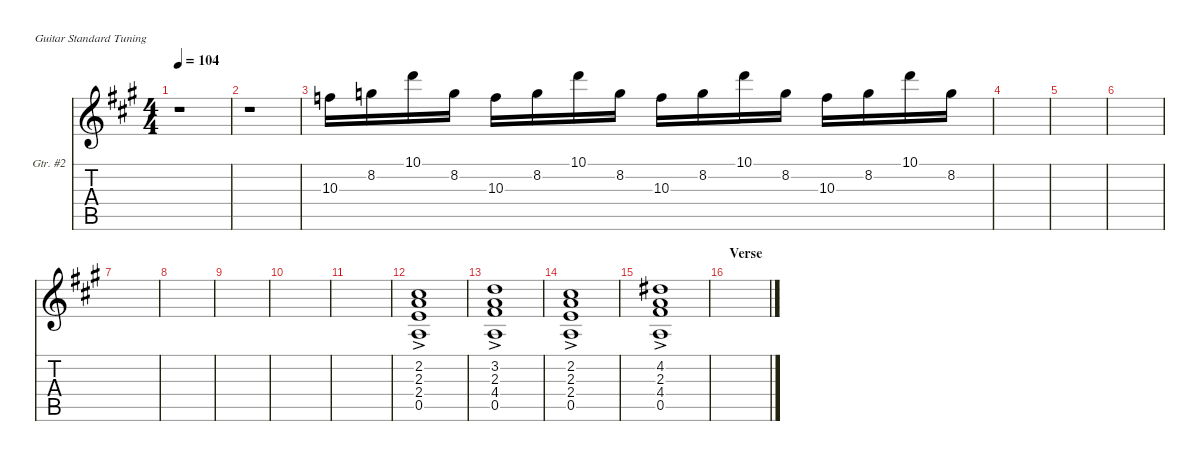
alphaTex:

\defaultSystemsLayout 1
\hideDynamics
\bracketExtendMode nobrackets
\firstSystemTrackNameOrientation horizontal
\otherSystemsTrackNameOrientation horizontal
\track ("12 Str. Overdriven Guitar #2" "Gtr. #2") {instrument overdrivenguitar}
\staff {score tabs}
\tuning (E4 B3 G3 D3 A2 E2)
\ts (4 4)
\tempo 104
\clef g2
\ks a
r.1{dy mf beam Down} |
r.1{beam Down} |
10.3{acc forcenatural}.16{beam Down} 8.2{acc forcenatural}.16{beam Down} 10.1{acc forcenatural}.16{beam Down} 8.2{acc forcenatural}.16{beam Down} 10.3{acc forcenatural}.16{beam Down} 8.2{acc forcenatural}.16{beam Down} 10.1{acc forcenatural}.16{beam Down} 8.2{acc forcenatural}.16{beam Down} 10.3{acc forcenatural}.16{beam Down} 8.2{acc forcenatural}.16{beam Down} 10.1{acc forcenatural}.16{beam Down} 8.2{acc forcenatural}.16{beam Down} 10.3{acc forcenatural}.16{beam Down} 8.2{acc forcenatural}.16{beam Down} 10.1{acc forcenatural}.16{beam Down} 8.2{acc forcenatural}.16{beam Down} |
|
|
|
|
|
|
|
|
(2.2{acc #} 2.3{acc forcenatural} 2.4{acc forcenatural} 0.5{ac acc forcenatural}).1{beam Up} |
(3.2{acc forcenatural} 2.3{acc forcenatural} 4.4{acc #} 0.5{ac acc forcenatural}).1{beam Up} |
(0.5{ac acc forcenatural} 2.4{acc forcenatural} 2.3{acc forcenatural} 2.2{acc #}).1{beam Up} |
(0.5{ac acc forcenatural} 4.4{acc #} 2.3{acc forcenatural} 4.2{acc #}).1{beam Up} |
\section ("" "Verse")
